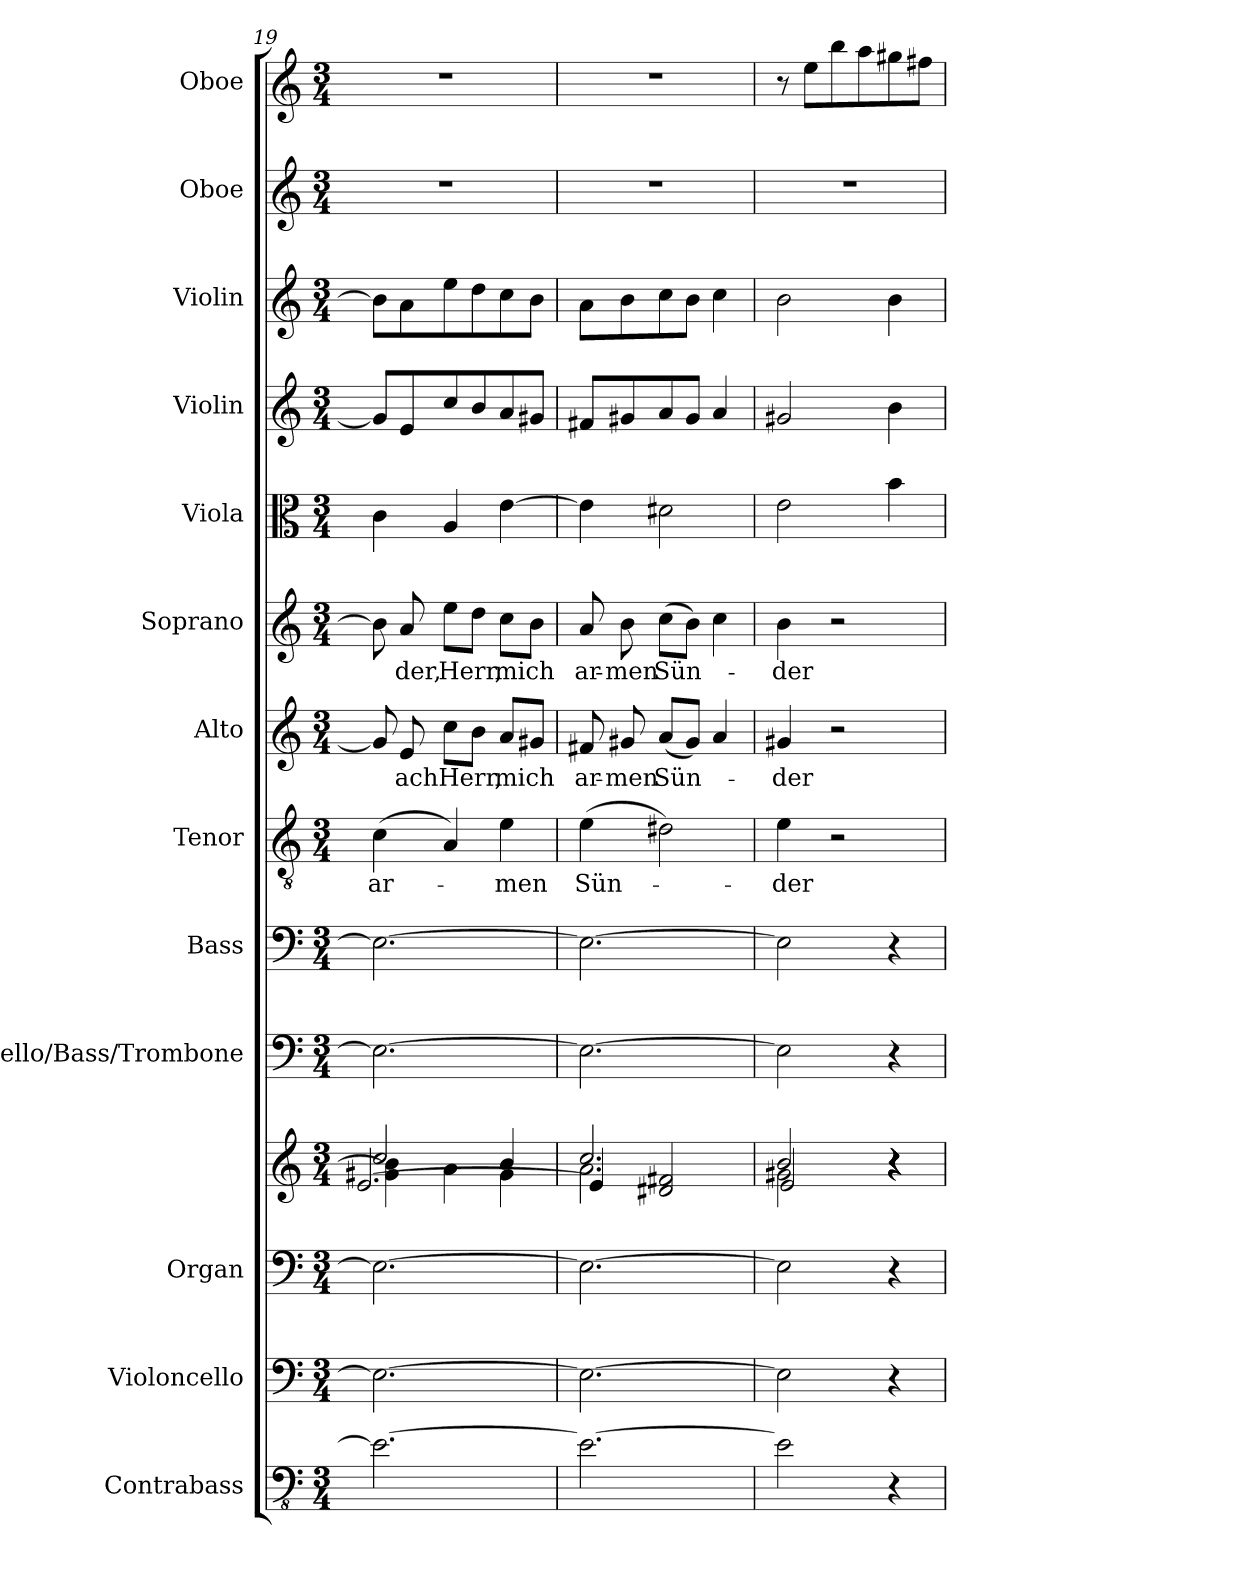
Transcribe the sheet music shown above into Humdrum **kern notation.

**kern	**kern	**kern	**kern	**kern	**kern	**kern	**text	**kern	**text	**kern	**text	**kern	**kern	**kern	**kern	**kern
*part13	*part12	*part11	*part11	*part10	*part9	*part8	*part8	*part7	*part7	*part6	*part6	*part5	*part4	*part3	*part2	*part1
*staff14	*staff13	*staff12	*staff11	*staff10	*staff9	*staff8	*staff8	*staff7	*staff7	*staff6	*staff6	*staff5	*staff4	*staff3	*staff2	*staff1
*I"Contrabass	*I"Violoncello	*I"Organ	*	*I"Cello/Bass/Trombone	*I"Bass	*I"Tenor	*	*I"Alto	*	*I"Soprano	*	*I"Viola	*I"Violin	*I"Violin	*I"Oboe	*I"Oboe
*I'Cb.	*I'Vc.	*I'Org.	*	*I'C/B/T	*I'B.	*I'T.	*	*I'A.	*	*I'S.	*	*I'Vla.	*I'Vln.	*I'Vln.	*I'Ob.	*I'Ob.
*clefFv4	*clefF4	*clefF4	*clefG2	*clefF4	*clefF4	*clefGv2	*	*clefG2	*	*clefG2	*	*clefC3	*clefG2	*clefG2	*clefG2	*clefG2
*ITrd7c12	*	*	*	*	*	*	*	*	*	*	*	*	*	*	*	*
*k[]	*k[]	*k[]	*k[]	*k[]	*k[]	*k[]	*	*k[]	*	*k[]	*	*k[]	*k[]	*k[]	*k[]	*k[]
*M3/4	*M3/4	*M3/4	*M3/4	*M3/4	*M3/4	*M3/4	*	*M3/4	*	*M3/4	*	*M3/4	*M3/4	*M3/4	*M3/4	*M3/4
=19	=19	=19	=19	=19	=19	=19	=19	=19	=19	=19	=19	=19	=19	=19	=19	=19
*	*	*	*^	*	*	*	*	*	*	*	*	*	*	*	*	*
*	*	*	*	*^	*	*	*	*	*	*	*	*	*	*	*	*	*
2.EE\_	2.E\_	2.E\_	2cc/	4g#X\ 4b\]	[2.e/	2.E\_	2.E\_	(4c\	ar-	8g#/]	.	8b\]	.	4c\	8g#/L]	8b\L]	2.r	2.r
.	.	.	.	.	.	.	.	.	.	8e/	ach	8a/	-der,	.	8e/	8a\	.	.
.	.	.	.	4a\	.	.	.	4A/)	.	8cc\L	Herr,	8ee\L	Herr,	4A/	8cc/	8ee\	.	.
.	.	.	.	.	.	.	.	.	.	8b\J	.	8dd\J	.	.	8b/	8dd\	.	.
.	.	.	4b/	4g#\	.	.	.	4e\	-men	8a/L	mich	8cc\L	mich	[4e\	8a/	8cc\	.	.
.	.	.	.	.	.	.	.	.	.	8g#X/J	.	8b\J	.	.	8g#X/J	8b\J	.	.
=20	=20	=20	=20	=20	=20	=20	=20	=20	=20	=20	=20	=20	=20	=20	=20	=20	=20	=20
2.EE\_	2.E\_	2.E\_	2.cc/	2.a\	4e/]	2.E\_	2.E\_	(4e\	Sün-	8f#X/	ar-	8a/	ar-	4e\]	8f#X/L	8a\L	2.r	2.r
.	.	.	.	.	.	.	.	.	.	8g#X/	-men	8b\	-men	.	8g#X/	8b\	.	.
.	.	.	.	.	2d#X/ 2f#X/	.	.	2d#X\)	.	(8a/L	Sün-	(8cc\L	Sün-	2d#X\	8a/	8cc\	.	.
.	.	.	.	.	.	.	.	.	.	8g#/J)	.	8b\J)	.	.	8g#/J	8b\J	.	.
.	.	.	.	.	.	.	.	.	.	4a/	.	4cc\	.	.	4a/	4cc\	.	.
=21	=21	=21	=21	=21	=21	=21	=21	=21	=21	=21	=21	=21	=21	=21	=21	=21	=21	=21
2EE\]	2E\]	2E\]	2b/	2g#X\	2e/	2E\]	2E\]	4e\	-der	4g#X/	-der	4b\	-der	2e\	2g#X/	2b\	2.r	8r
.	.	.	.	.	.	.	.	.	.	.	.	.	.	.	.	.	.	8ee\L
.	.	.	.	.	.	.	.	2r	.	2r	.	2r	.	.	.	.	.	8bb\
.	.	.	.	.	.	.	.	.	.	.	.	.	.	.	.	.	.	8aa\
4r	4r	4r	4r	4r	4r	4r	4r	.	.	.	.	.	.	4b\	4b\	4b\	.	8gg#X\
.	.	.	.	.	.	.	.	.	.	.	.	.	.	.	.	.	.	8ff#X\J
*	*	*	*v	*v	*v	*	*	*	*	*	*	*	*	*	*	*	*	*
=	=	=	=	=	=	=	=	=	=	=	=	=	=	=	=	=
*-	*-	*-	*-	*-	*-	*-	*-	*-	*-	*-	*-	*-	*-	*-	*-	*-
